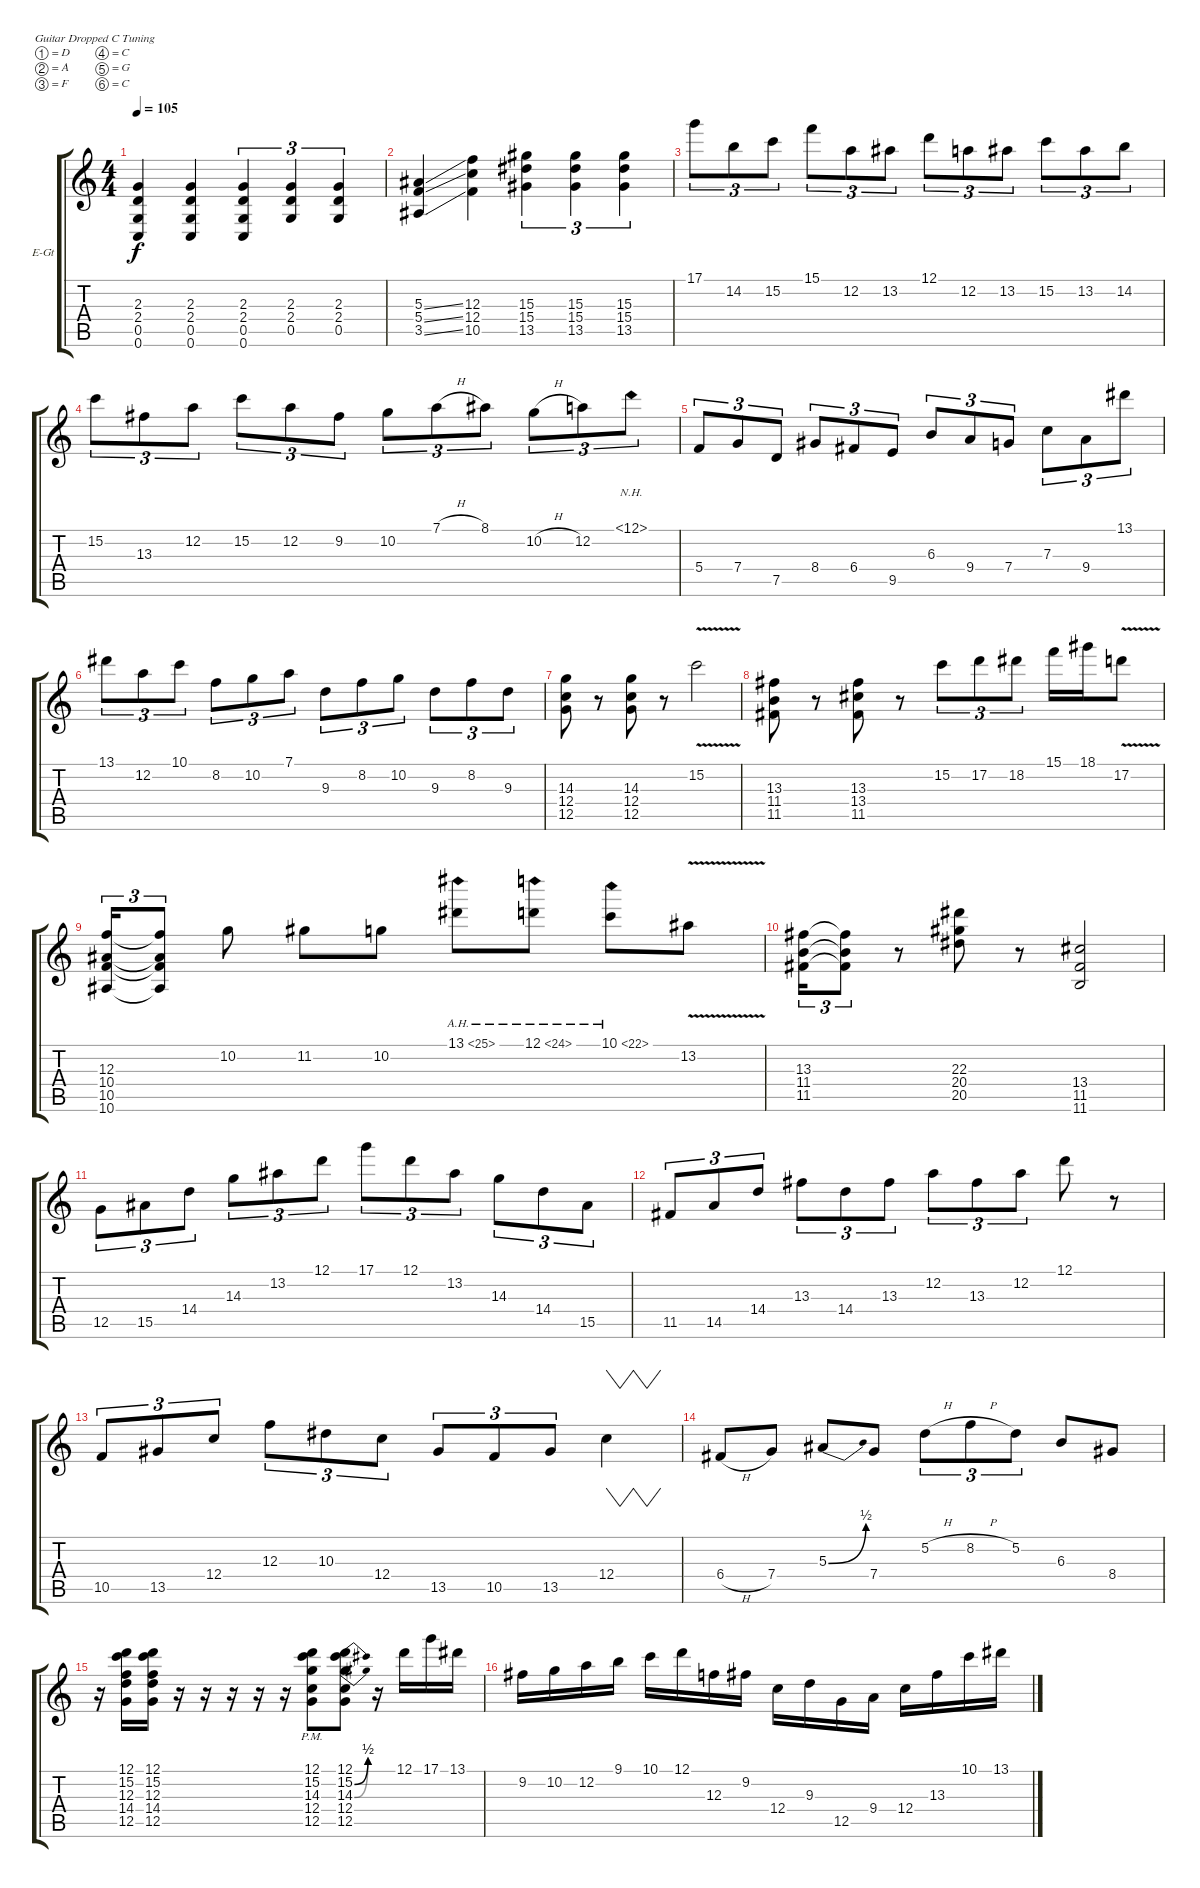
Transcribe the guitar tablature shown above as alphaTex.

\bracketExtendMode groupsimilarinstruments
\firstSystemTrackNameOrientation horizontal
\otherSystemsTrackNameOrientation horizontal
\track ("Brendan" "E-Gt") {instrument distortionguitar}
\staff {score tabs}
\tuning (D4 A3 F3 C3 G2 C2)
\ts (4 4)
\tempo 105
\clef g2
\ks c
(2.3 2.4 0.5 0.6).4{dy f} (2.3 2.4 0.5 0.6).4 (2.3 2.4 0.5 0.6).4{tu (3 2)} (2.3 2.4 0.5).4{tu (3 2)} (2.3 2.4 0.5).4{tu (3 2)} |
(5.3{ss} 5.4{ss} 3.5{ss}).4 (12.3 12.4 10.5).4 (15.3 15.4 13.5).4{tu (3 2)} (15.3 15.4 13.5).4{tu (3 2)} (15.3 15.4 13.5).4{tu (3 2)} |
17.1.8{tu (3 2)} 14.2.8{tu (3 2)} 15.2.8{tu (3 2)} 15.1.8{tu (3 2)} 12.2.8{tu (3 2)} 13.2.8{tu (3 2)} 12.1.8{tu (3 2)} 12.2.8{tu (3 2)} 13.2.8{tu (3 2)} 15.2.8{tu (3 2)} 13.2.8{tu (3 2)} 14.2.8{tu (3 2)} |
15.2.8{tu (3 2)} 13.3.8{tu (3 2)} 12.2.8{tu (3 2)} 15.2.8{tu (3 2)} 12.2.8{tu (3 2)} 9.2.8{tu (3 2)} 10.2.8{tu (3 2)} 7.1{h}.8{tu (3 2)} 8.1.8{tu (3 2)} 10.2{h}.8{tu (3 2)} 12.2.8{tu (3 2)} 12.1{nh}.8{tu (3 2)} |
5.4.8{tu (3 2)} 7.4.8{tu (3 2)} 7.5.8{tu (3 2)} 8.4.8{tu (3 2)} 6.4.8{tu (3 2)} 9.5.8{tu (3 2)} 6.3.8{tu (3 2)} 9.4.8{tu (3 2)} 7.4.8{tu (3 2)} 7.3.8{tu (3 2)} 9.4.8{tu (3 2)} 13.1.8{tu (3 2)} |
13.1.8{tu (3 2)} 12.2.8{tu (3 2)} 10.1.8{tu (3 2)} 8.2.8{tu (3 2)} 10.2.8{tu (3 2)} 7.1.8{tu (3 2)} 9.3.8{tu (3 2)} 8.2.8{tu (3 2)} 10.2.8{tu (3 2)} 9.3.8{tu (3 2)} 8.2.8{tu (3 2)} 9.3.8{tu (3 2)} |
(14.3 12.4 12.5).8 r.8 (14.3 12.4 12.5).8 r.8 15.2{v}.2 |
(13.3 11.4 11.5).8 r.8 (13.3 13.4 11.5).8 r.8 15.2.8{tu (3 2)} 17.2.8{tu (3 2)} 18.2.8{tu (3 2)} 15.1.16 18.1.16 17.2{v}.8 |
(12.3 10.4 10.5 10.6).16{tu (3 2)} (12.3{t} 10.4{t} 10.5{t} 10.6{t}).8{tu (3 2)} 10.2.8 11.2.8 10.2.8 13.1{ah 12}.8 12.1{ah 12}.8 10.1{ah 12}.8 13.2{v}.8 |
(13.3 11.4 11.5).16{tu (3 2)} (13.3{t} 11.4{t} 11.5{t}).8{tu (3 2)} r.8 (22.3 20.4 20.5).8 r.8 (13.4 11.5 11.6).2 |
12.5.8{tu (3 2)} 15.5.8{tu (3 2)} 14.4.8{tu (3 2)} 14.3.8{tu (3 2)} 13.2.8{tu (3 2)} 12.1.8{tu (3 2)} 17.1.8{tu (3 2)} 12.1.8{tu (3 2)} 13.2.8{tu (3 2)} 14.3.8{tu (3 2)} 14.4.8{tu (3 2)} 15.5.8{tu (3 2)} |
11.5.8{tu (3 2)} 14.5.8{tu (3 2)} 14.4.8{tu (3 2)} 13.3.8{tu (3 2)} 14.4.8{tu (3 2)} 13.3.8{tu (3 2)} 12.2.8{tu (3 2)} 13.3.8{tu (3 2)} 12.2.8{tu (3 2)} 12.1.8 r.8 |
10.5.8{tu (3 2)} 13.5.8{tu (3 2)} 12.4.8{tu (3 2)} 12.3.8{tu (3 2)} 10.3.8{tu (3 2)} 12.4.8{tu (3 2)} 13.5.8{tu (3 2)} 10.5.8{tu (3 2)} 13.5.8{tu (3 2)} 12.4.4{vw} |
6.4{h}.8 7.4.8 5.3{be (bend 0 0 60 2)}.8 7.4.8 5.2{h}.8{tu (3 2)} 8.2{h}.8{tu (3 2)} 5.2.8{tu (3 2)} 6.3.8 8.4.8 |
r.16 (12.1 15.2 12.3 14.4 12.5).16 (12.1 15.2 12.3 14.4 12.5).16 r.16 r.16 r.16 r.16 r.16 (12.1 15.2 14.3 12.4{pm} 12.5).8 (12.1 15.2{be (bend 0 0 60 2)} 14.3{be (bend 0 0 60 2)} 12.4 12.5).8 r.16 12.1.16 17.1.16 13.1.16 |
9.2.16 10.2.16 12.2.16 9.1.16 10.1.16 12.1.16 12.3.16 9.2.16 12.4.16 9.3.16 12.5.16 9.4.16 12.4.16 13.3.16 10.1.16 13.1.16
